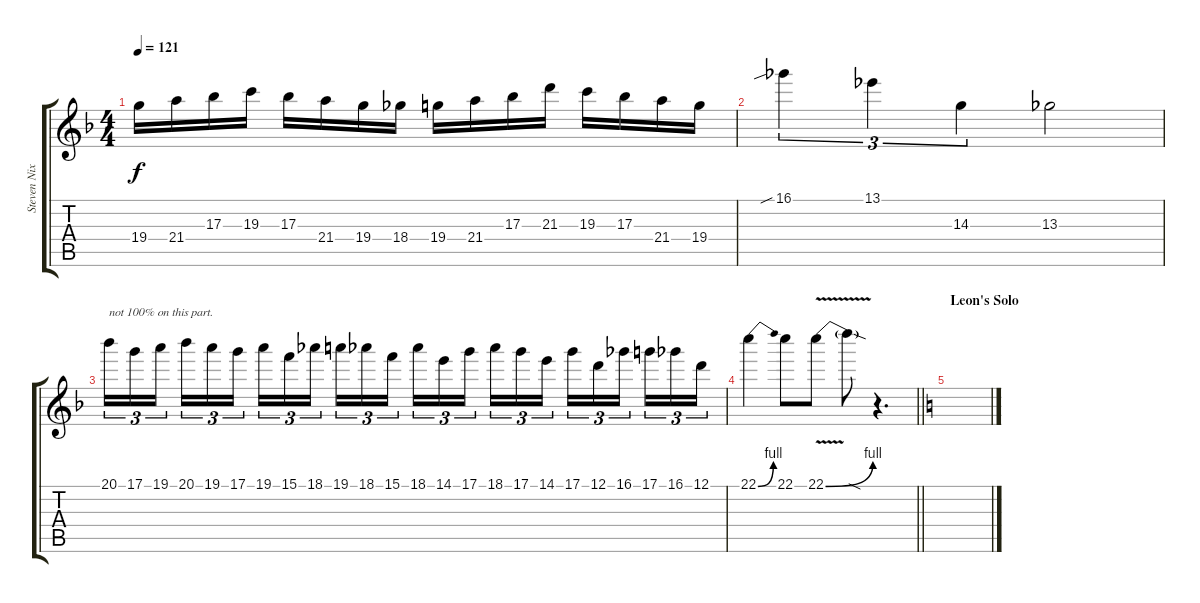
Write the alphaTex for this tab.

\track ("Steven Nixon Solo" "Steven Nix") {instrument distortionguitar}
\staff {score tabs}
\tuning (D4 A3 F3 C3 G2 D2) {hide}
\ts (4 4)
\tempo 121
\clef g2
\ks f
19.4.16{dy f} 21.4.16 17.3.16 19.3.16 17.3.16 21.4.16 19.4.16 18.4.16 19.4.16 21.4.16 17.3.16 21.3.16 19.3.16 17.3.16 21.4.16 19.4.16 |
16.1{sib}.4{tu (3 2)} 13.1.4{tu (3 2)} 14.3.4{tu (3 2)} 13.3.2 |
20.1.16{tu (3 2) txt "not 100% on this part."} 17.1.16{tu (3 2)} 19.1.16{tu (3 2) beam splitsecondary} 20.1.16{tu (3 2)} 19.1.16{tu (3 2)} 17.1.16{tu (3 2)} 19.1.16{tu (3 2)} 15.1.16{tu (3 2)} 18.1.16{tu (3 2) beam splitsecondary} 19.1.16{tu (3 2)} 18.1.16{tu (3 2)} 15.1.16{tu (3 2)} 18.1.16{tu (3 2)} 14.1.16{tu (3 2)} 17.1.16{tu (3 2) beam splitsecondary} 18.1.16{tu (3 2)} 17.1.16{tu (3 2)} 14.1.16{tu (3 2)} 17.1.16{tu (3 2)} 12.1.16{tu (3 2)} 16.1.16{tu (3 2) beam splitsecondary} 17.1.16{tu (3 2)} 16.1.16{tu (3 2)} 12.1.16{tu (3 2)} |
\barLineRight lightlight
22.1{be (bend 0 0 60 4)}.4 22.1.8 22.1{be (bend 0 0 60 4) v}.8 22.1{sod t}.8 r.4{d} |
\section ("" "Leon's Solo")
\ks c
